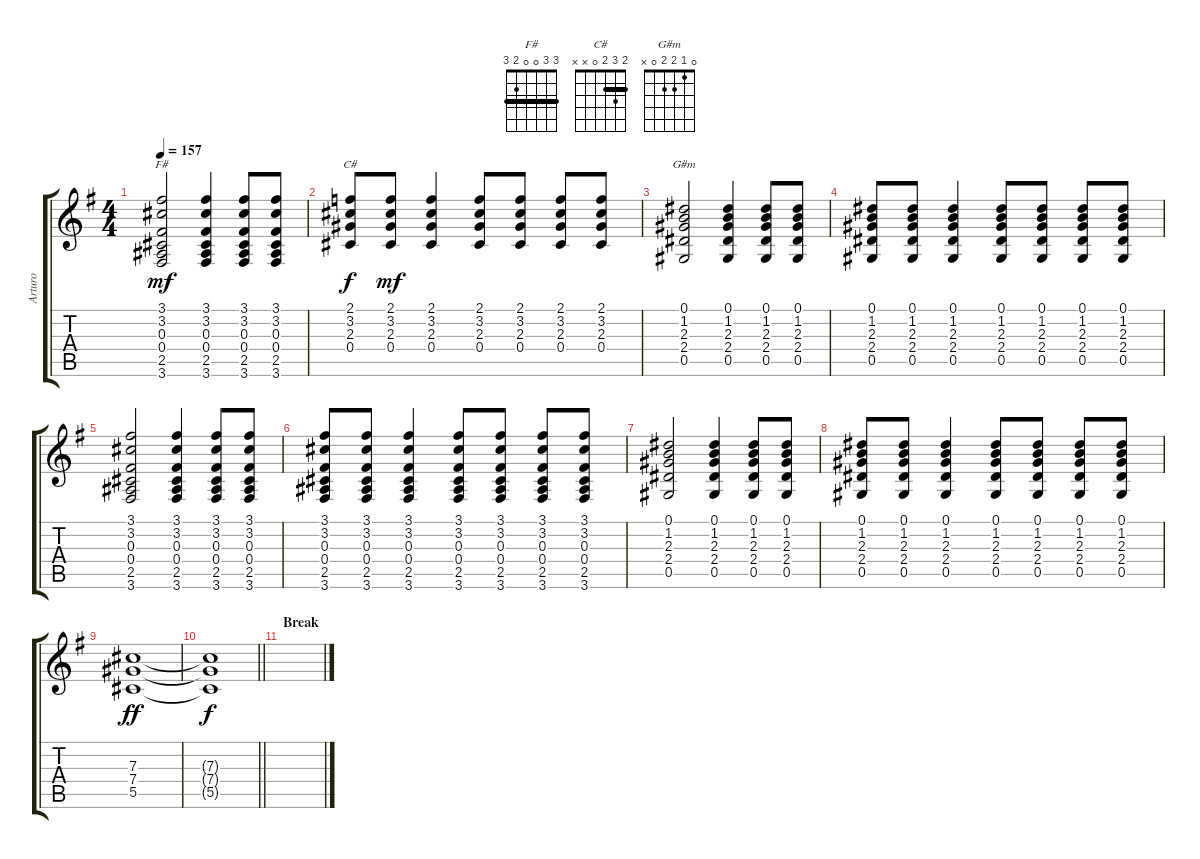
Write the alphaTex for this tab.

\track ("Arturo" "Arturo") {instrument acousticguitarsteel}
\staff {score tabs}
\tuning (Eb4 Bb3 Gb3 Db3 Ab2 Eb2) {hide}
\chord ("F#" 3 3 0 0 2 3) {barre 3}
\chord ("C#" 2 3 2 0 x x) {barre 2}
\chord ("G#m" 0 1 2 2 0 x)
\ts (4 4)
\tempo 157
\clef g2
\ks g
(3.1 3.2 0.3 0.4 2.5 3.6).2{ch "F#" dy mf} (3.1 3.2 0.3 0.4 2.5 3.6).4 (3.1 3.2 0.3 0.4 2.5 3.6).8 (3.1 3.2 0.3 0.4 2.5 3.6).8 |
(2.1 3.2 2.3 0.4).8{ch "C#" dy f} (2.1 3.2 2.3 0.4).8{dy mf} (2.1 3.2 2.3 0.4).4 (2.1 3.2 2.3 0.4).8 (2.1 3.2 2.3 0.4).8 (2.1 3.2 2.3 0.4).8 (2.1 3.2 2.3 0.4).8 |
(0.1 1.2 2.3 2.4 0.5).2{ch "G#m"} (0.1 1.2 2.3 2.4 0.5).4 (0.1 1.2 2.3 2.4 0.5).8 (0.1 1.2 2.3 2.4 0.5).8 |
(0.1 1.2 2.3 2.4 0.5).8 (0.1 1.2 2.3 2.4 0.5).8 (0.1 1.2 2.3 2.4 0.5).4 (0.1 1.2 2.3 2.4 0.5).8 (0.1 1.2 2.3 2.4 0.5).8 (0.1 1.2 2.3 2.4 0.5).8 (0.1 1.2 2.3 2.4 0.5).8 |
(3.1 3.2 0.3 0.4 2.5 3.6).2 (3.1 3.2 0.3 0.4 2.5 3.6).4 (3.1 3.2 0.3 0.4 2.5 3.6).8 (3.1 3.2 0.3 0.4 2.5 3.6).8 |
(3.1 3.2 0.3 0.4 2.5 3.6).8 (3.1 3.2 0.3 0.4 2.5 3.6).8 (3.1 3.2 0.3 0.4 2.5 3.6).4 (3.1 3.2 0.3 0.4 2.5 3.6).8 (3.1 3.2 0.3 0.4 2.5 3.6).8 (3.1 3.2 0.3 0.4 2.5 3.6).8 (3.1 3.2 0.3 0.4 2.5 3.6).8 |
(0.1 1.2 2.3 2.4 0.5).2 (0.1 1.2 2.3 2.4 0.5).4 (0.1 1.2 2.3 2.4 0.5).8 (0.1 1.2 2.3 2.4 0.5).8 |
(0.1 1.2 2.3 2.4 0.5).8 (0.1 1.2 2.3 2.4 0.5).8 (0.1 1.2 2.3 2.4 0.5).4 (0.1 1.2 2.3 2.4 0.5).8 (0.1 1.2 2.3 2.4 0.5).8 (0.1 1.2 2.3 2.4 0.5).8 (0.1 1.2 2.3 2.4 0.5).8 |
(7.3 7.4 5.5).1{dy ff} |
\barLineRight lightlight
(7.3{t} 7.4{t} 5.5{t}).1{dy f} |
\section ("" "Break")
